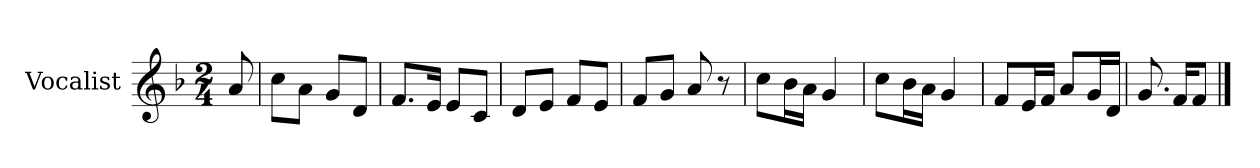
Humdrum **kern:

**kern
*part1
*staff1
*I"Vocalist
*k[b-]
*F:
*M2/4
=
8a
=1
8ccL
8aJ
8gL
8dJ
=2
8.fL
16eJk
8eL
8cJ
=3
8dL
8eJ
8fL
8eJ
=4
8fL
8gJ
8a
8r
=5
8ccL
16b-L
16aJJ
4g
=6
8ccL
16b-L
16aJJ
4g
=7
8fL
16eL
16fJJ
8aL
16gL
16dJJ
=8
8.g
16fKL
8fJ
==
*-
